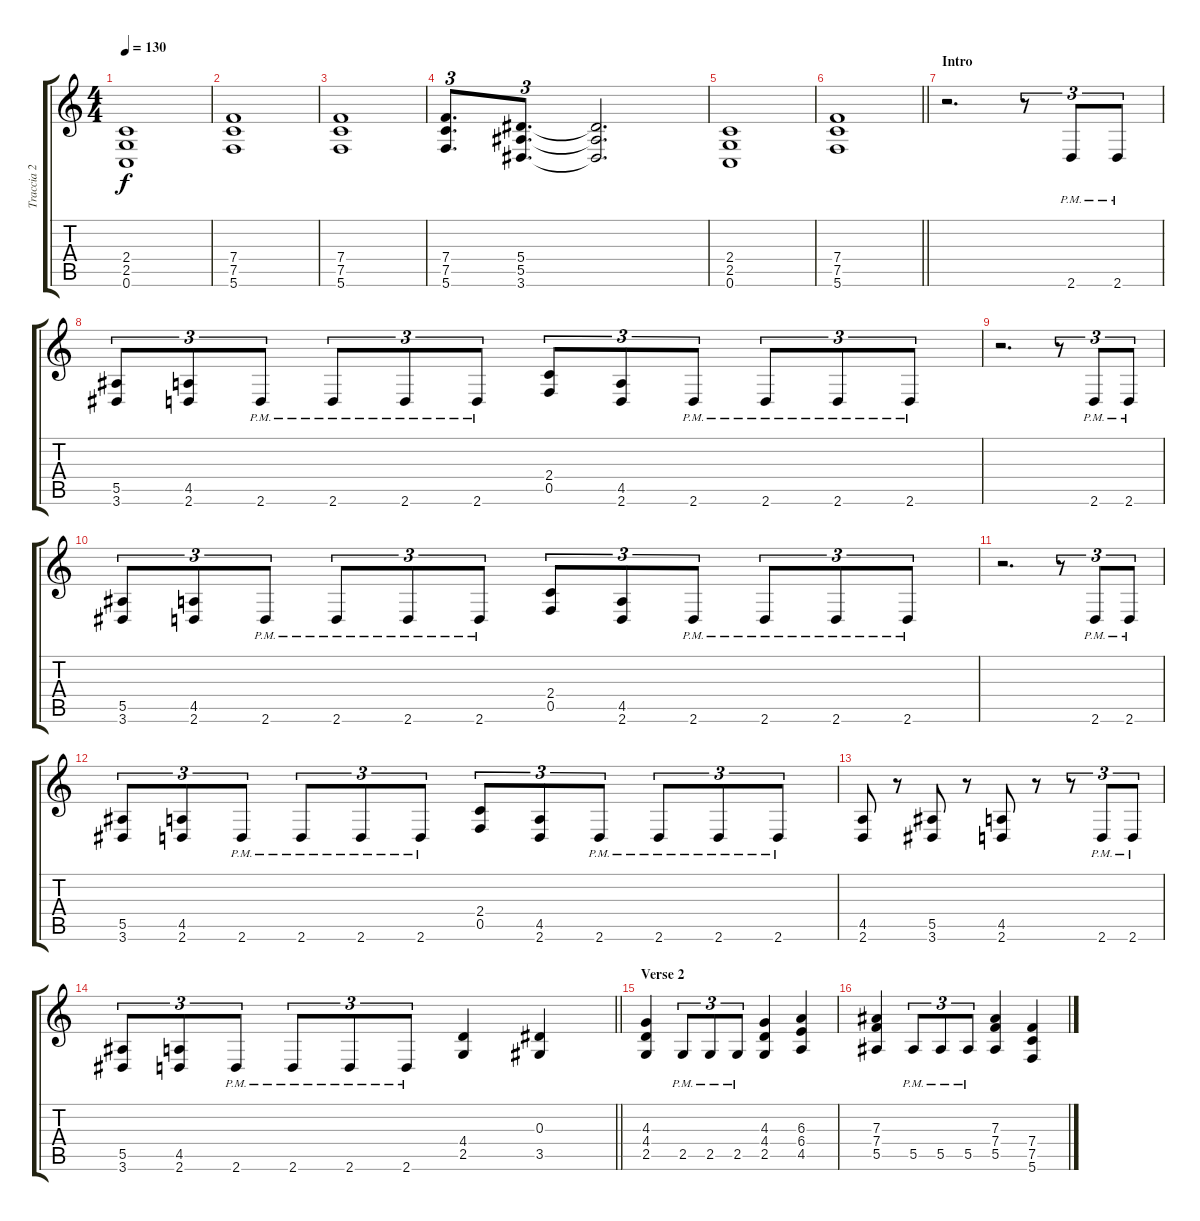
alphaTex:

\track ("Traccia 2" "Traccia 2") {instrument distortionguitar}
\staff {score tabs}
\tuning (C4 G3 Eb3 Bb2 F2 C2) {hide}
\ts (4 4)
\tempo 130
\clef g2
\ks c
(2.4 2.5 0.6).1{dy f} |
(7.4 7.5 5.6).1 |
(7.4 7.5 5.6).1 |
(7.4 7.5 5.6).8{d tu (3 2)} (5.4 5.5 3.6).8{d tu (3 2)} (5.4{t} 5.5{t} 3.6{t}).2{d} |
(2.4 2.5 0.6).1 |
\barLineRight lightlight
(7.4 7.5 5.6).1 |
\section ("" "Intro")
r.2{d} r.8{tu (3 2)} 2.6{pm}.8{tu (3 2)} 2.6{pm}.8{tu (3 2)} |
(5.5 3.6).8{tu (3 2)} (4.5 2.6).8{tu (3 2)} 2.6{pm}.8{tu (3 2)} 2.6{pm}.8{tu (3 2)} 2.6{pm}.8{tu (3 2)} 2.6{pm}.8{tu (3 2)} (2.4 0.5).8{tu (3 2)} (4.5 2.6).8{tu (3 2)} 2.6{pm}.8{tu (3 2)} 2.6{pm}.8{tu (3 2)} 2.6{pm}.8{tu (3 2)} 2.6{pm}.8{tu (3 2)} |
r.2{d} r.8{tu (3 2)} 2.6{pm}.8{tu (3 2)} 2.6{pm}.8{tu (3 2)} |
(5.5 3.6).8{tu (3 2)} (4.5 2.6).8{tu (3 2)} 2.6{pm}.8{tu (3 2)} 2.6{pm}.8{tu (3 2)} 2.6{pm}.8{tu (3 2)} 2.6{pm}.8{tu (3 2)} (2.4 0.5).8{tu (3 2)} (4.5 2.6).8{tu (3 2)} 2.6{pm}.8{tu (3 2)} 2.6{pm}.8{tu (3 2)} 2.6{pm}.8{tu (3 2)} 2.6{pm}.8{tu (3 2)} |
r.2{d} r.8{tu (3 2)} 2.6{pm}.8{tu (3 2)} 2.6{pm}.8{tu (3 2)} |
(5.5 3.6).8{tu (3 2)} (4.5 2.6).8{tu (3 2)} 2.6{pm}.8{tu (3 2)} 2.6{pm}.8{tu (3 2)} 2.6{pm}.8{tu (3 2)} 2.6{pm}.8{tu (3 2)} (2.4 0.5).8{tu (3 2)} (4.5 2.6).8{tu (3 2)} 2.6{pm}.8{tu (3 2)} 2.6{pm}.8{tu (3 2)} 2.6{pm}.8{tu (3 2)} 2.6{pm}.8{tu (3 2)} |
(4.5 2.6).8 r.8 (5.5 3.6).8 r.8 (4.5 2.6).8 r.8 r.8{tu (3 2)} 2.6{pm}.8{tu (3 2)} 2.6{pm}.8{tu (3 2)} |
\barLineRight lightlight
(5.5 3.6).8{tu (3 2)} (4.5 2.6).8{tu (3 2)} 2.6{pm}.8{tu (3 2)} 2.6{pm}.8{tu (3 2)} 2.6{pm}.8{tu (3 2)} 2.6{pm}.8{tu (3 2)} (4.4 2.5).4 (0.3 3.5).4 |
\section ("" "Verse 2")
(4.3 4.4 2.5).4 2.5{pm}.8{tu (3 2)} 2.5{pm}.8{tu (3 2)} 2.5{pm}.8{tu (3 2)} (4.3 4.4 2.5).4 (6.3 6.4 4.5).4 |
(7.3 7.4 5.5).4 5.5{pm}.8{tu (3 2)} 5.5{pm}.8{tu (3 2)} 5.5{pm}.8{tu (3 2)} (7.3 7.4 5.5).4 (7.4 7.5 5.6).4
